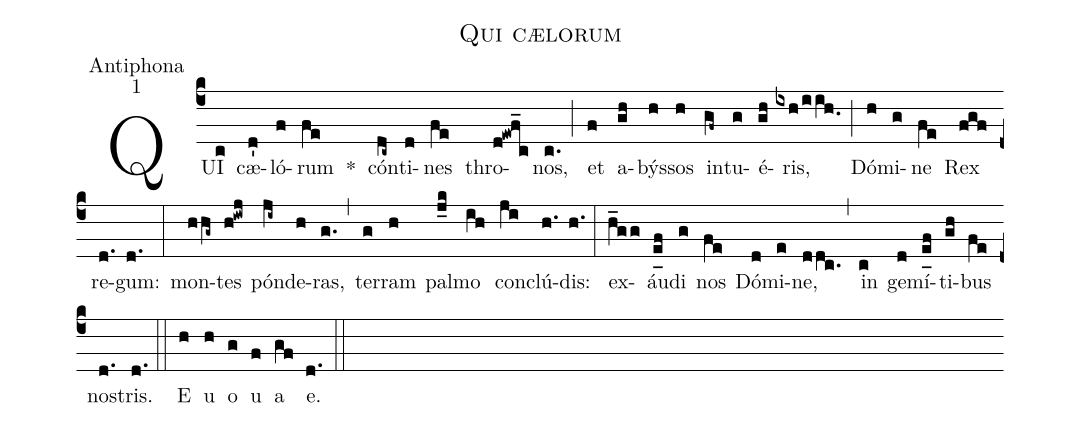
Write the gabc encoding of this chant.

name:Qui cælorum;
office-part:Antiphona;
mode:1;
%%
(c4) QUI(c) cæ(d')ló(f)rum(fe) *() cón(dc~)ti(d)nes(fe) thro(d!ewf_c)nos,(c.) (;) et(f) a(gh)býs(h)sos(h) in(gf~)tu(g)é(gh)ris,(ixh/iih.0) (;) Dó(h)mi(g)ne(fe) Rex(fgf) re(d.)gum:(d.) (:) mon(hhg~)tes(h!iwj) pón(ji~)de(h)ras,(g.) (,) ter(g)ram(h) pal(j_k)mo(ih) con(ji)clú(h.)dis:(h.) (:) ex(h_gg)áu(e_[uh:l]f)di(g) nos(fe) Dó(d)mi(e)ne,(ddc.) (,) in(c) ge(d)mí(e_[uh:l]f)ti(gh)bus(fe) no(d.)stris.(d.) (::) <eu>E(h) u(h) o(g) u(f) a(gf) e.</eu>(d.) (::)
